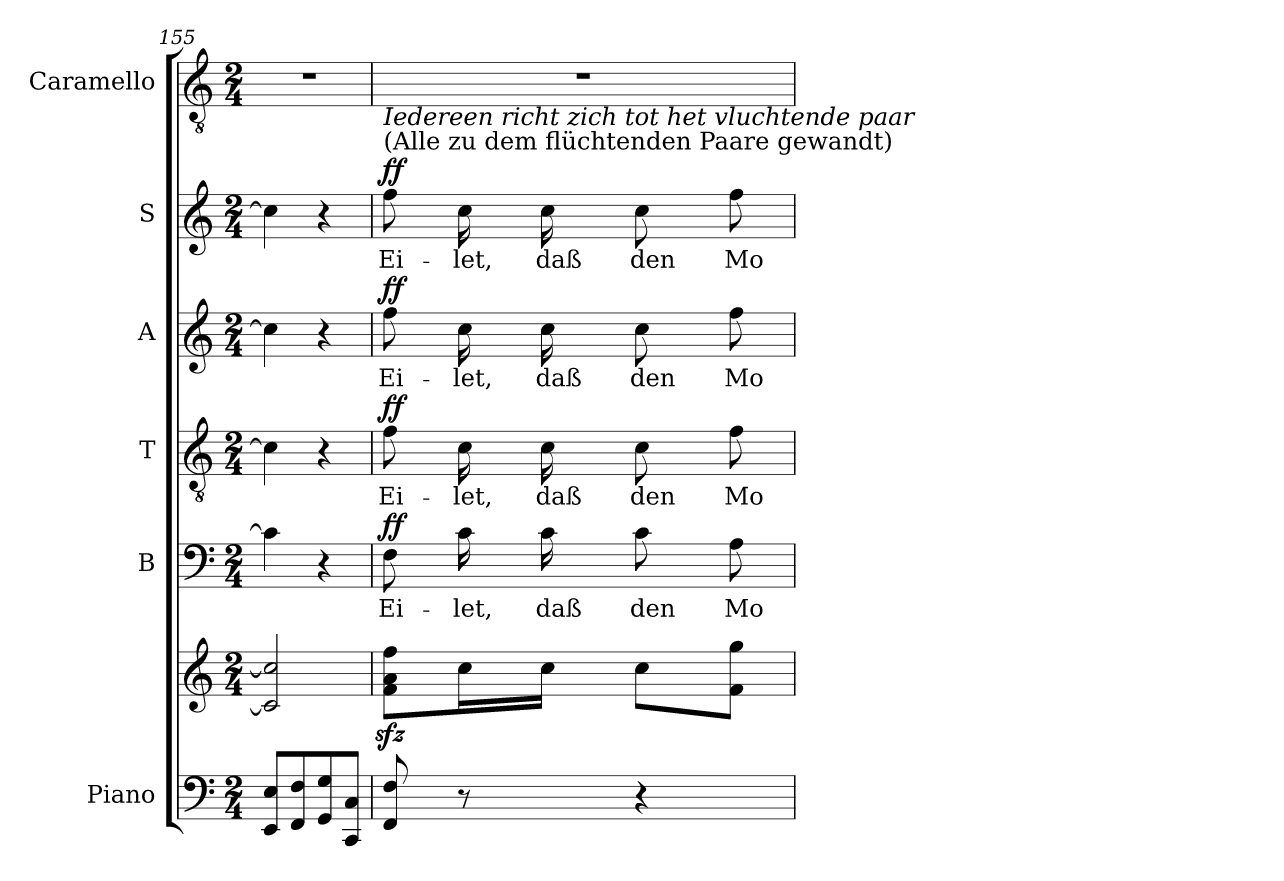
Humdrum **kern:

**kern	**kern	**kern	**text	**dynam	**kern	**text	**dynam	**kern	**text	**dynam	**kern	**text	**dynam	**kern
*part6	*part6	*part5	*part5	*part5	*part4	*part4	*part4	*part3	*part3	*part3	*part2	*part2	*part2	*part1
*staff7	*staff6	*staff5	*staff5	*staff5	*staff4	*staff4	*staff4	*staff3	*staff3	*staff3	*staff2	*staff2	*staff2	*staff1
*I"Piano	*	*I"B	*	*	*I"T	*	*	*I"A	*	*	*I"S	*	*	*I"Caramello
*I'Pno	*	*I'B	*	*	*I'T	*	*	*I'A	*	*	*I'S	*	*	*
*clefF4	*clefG2	*clefF4	*	*	*clefGv2	*	*	*clefG2	*	*	*clefG2	*	*	*clefGv2
*k[]	*k[]	*k[]	*	*	*k[]	*	*	*k[]	*	*	*k[]	*	*	*k[]
*M2/4	*M2/4	*M2/4	*	*	*M2/4	*	*	*M2/4	*	*	*M2/4	*	*	*M2/4
=155	=155	=155	=155	=155	=155	=155	=155	=155	=155	=155	=155	=155	=155	=155
8EE/ 8E/L	2c/] 2cc/]	4c\]	.	.	4c\]	.	.	4cc\]	.	.	4cc\]	.	.	2r
8FF/ 8F/	.	.	.	.	.	.	.	.	.	.	.	.	.	.
8GG/ 8G/	.	4r	.	.	4r	.	.	4r	.	.	4r	.	.	.
8CC/ 8C/J	.	.	.	.	.	.	.	.	.	.	.	.	.	.
=156	=156	=156	=156	=156	=156	=156	=156	=156	=156	=156	=156	=156	=156	=156
!	!	!	!	!	!	!	!	!	!	!	!LO:TX:a:t=(Alle zu dem flüchtenden Paare gewandt)	!	!	!
!	!	!	!	!	!	!	!	!	!	!	!LO:TX:a:i:t=Iedereen richt zich tot het vluchtende paar	!	!	!
!	!	!	!LO:LY:b	!LO:DY:a	!	!LO:LY:b	!LO:DY:a	!	!LO:LY:b	!LO:DY:a	!	!LO:LY:b	!LO:DY:a	!
8FF/ 8F/	8f\zz< 8a\zz< 8ff\zz<L	8F\	Ei-	ff	8f\	Ei-	ff	8ff\	Ei-	ff	8ff\	Ei-	ff	2r
!	!	!	!LO:LY:b	!	!	!LO:LY:b	!	!	!LO:LY:b	!	!	!LO:LY:b	!	!
8r	16cc\L	16c\	-let,	.	16c\	-let,	.	16cc\	-let,	.	16cc\	-let,	.	.
!	!	!	!LO:LY:b	!	!	!LO:LY:b	!	!	!LO:LY:b	!	!	!LO:LY:b	!	!
.	16cc\JJ	16c\	daß	.	16c\	daß	.	16cc\	daß	.	16cc\	daß	.	.
!	!	!	!LO:LY:b	!	!	!LO:LY:b	!	!	!LO:LY:b	!	!	!LO:LY:b	!	!
4r	8cc\L	8c\	den	.	8c\	den	.	8cc\	den	.	8cc\	den	.	.
!	!	!	!LO:LY:b	!	!	!LO:LY:b	!	!	!LO:LY:b	!	!	!LO:LY:b	!	!
.	8f\ 8gg\J	8A\	Mo-	.	8f\	Mo-	.	8ff\	Mo-	.	8ff\	Mo-	.	.
=	=	=	=	=	=	=	=	=	=	=	=	=	=	=
*-	*-	*-	*-	*-	*-	*-	*-	*-	*-	*-	*-	*-	*-	*-
